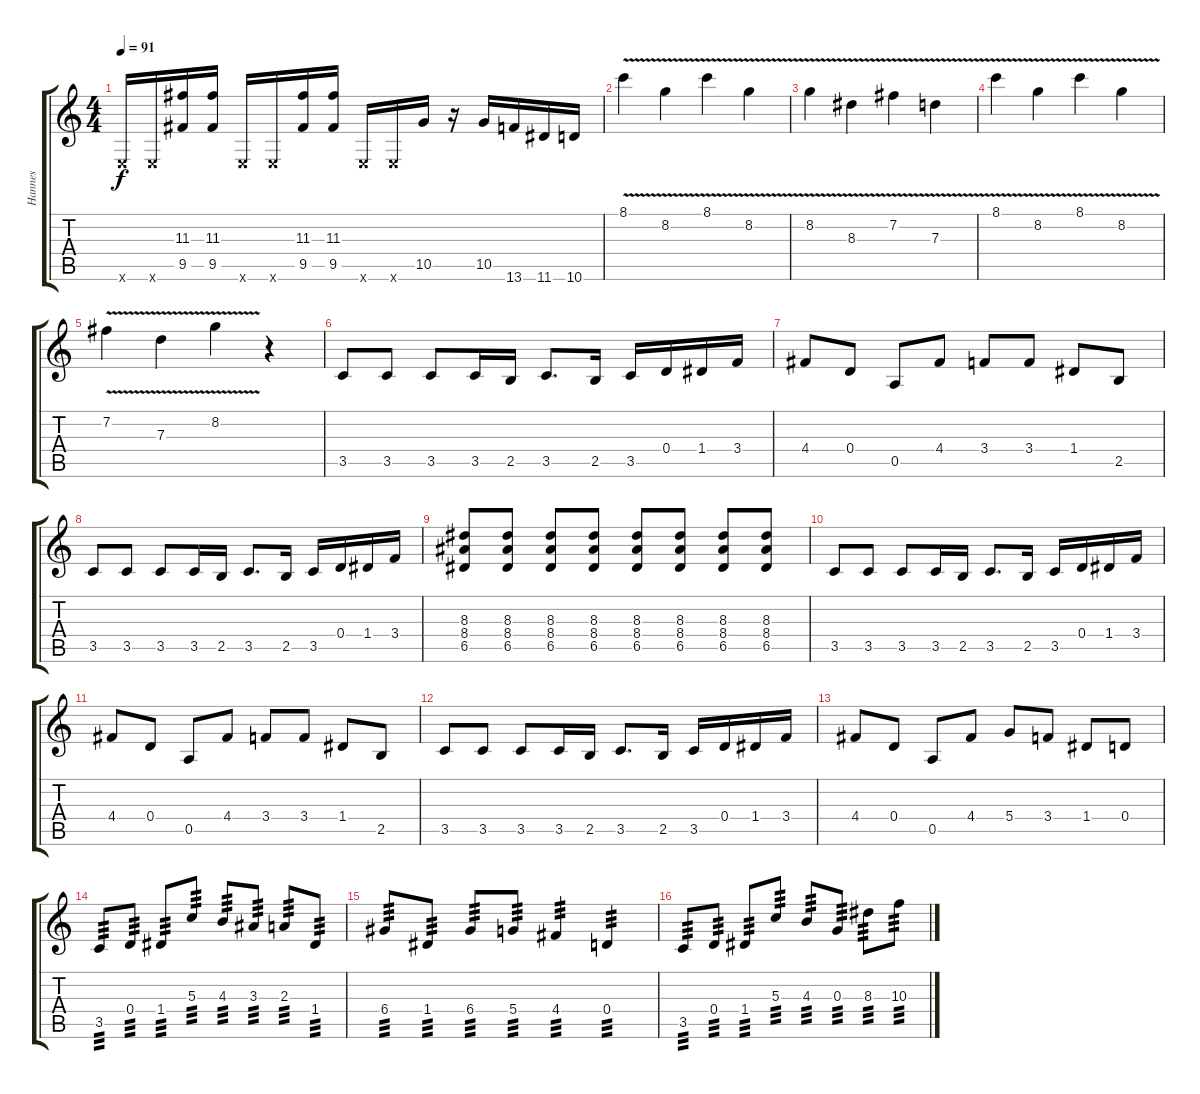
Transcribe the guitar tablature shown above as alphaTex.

\track ("Hannes" "Hannes") {instrument distortionguitar}
\staff {score tabs}
\tuning (E4 B3 G3 D3 A2 E2) {hide}
\ts (4 4)
\tempo 91
\clef g2
\ks c
0.6{x}.16{dy f} 0.6{x}.16 (11.3 9.5).16 (11.3 9.5).16 0.6{x}.16 0.6{x}.16 (11.3 9.5).16 (11.3 9.5).16 0.6{x}.16 0.6{x}.16 10.5.16 r.16 10.5.16 13.6.16 11.6.16 10.6.16 |
8.1{v}.4 8.2{v}.4 8.1{v}.4 8.2{v}.4 |
8.2{v}.4 8.3{v}.4 7.2{v}.4 7.3{v}.4 |
8.1{v}.4 8.2{v}.4 8.1{v}.4 8.2{v}.4 |
7.2{v}.4 7.3{v}.4 8.2{v}.4 r.4 |
3.5.8 3.5.8 3.5.8 3.5.16 2.5.16 3.5.8{d} 2.5.16 3.5.16 0.4.16 1.4.16 3.4.16 |
4.4.8 0.4.8 0.5.8 4.4.8 3.4.8 3.4.8 1.4.8 2.5.8 |
3.5.8 3.5.8 3.5.8 3.5.16 2.5.16 3.5.8{d} 2.5.16 3.5.16 0.4.16 1.4.16 3.4.16 |
(8.3 8.4 6.5).8 (8.3 8.4 6.5).8 (8.3 8.4 6.5).8 (8.3 8.4 6.5).8 (8.3 8.4 6.5).8 (8.3 8.4 6.5).8 (8.3 8.4 6.5).8 (8.3 8.4 6.5).8 |
3.5.8 3.5.8 3.5.8 3.5.16 2.5.16 3.5.8{d} 2.5.16 3.5.16 0.4.16 1.4.16 3.4.16 |
4.4.8 0.4.8 0.5.8 4.4.8 3.4.8 3.4.8 1.4.8 2.5.8 |
3.5.8 3.5.8 3.5.8 3.5.16 2.5.16 3.5.8{d} 2.5.16 3.5.16 0.4.16 1.4.16 3.4.16 |
4.4.8 0.4.8 0.5.8 4.4.8 5.4.8 3.4.8 1.4.8 0.4.8 |
3.5.8{tp 3} 0.4.8{tp 3} 1.4.8{tp 3} 5.3.8{tp 3} 4.3.8{tp 3} 3.3.8{tp 3} 2.3.8{tp 3} 1.4.8{tp 3} |
6.4.8{tp 3} 1.4.8{tp 3} 6.4.8{tp 3} 5.4.8{tp 3} 4.4.4{tp 3} 0.4.4{tp 3} |
3.5.8{tp 3} 0.4.8{tp 3} 1.4.8{tp 3} 5.3.8{tp 3} 4.3.8{tp 3} 0.3.8{tp 3} 8.3.8{tp 3} 10.3.8{tp 3}
